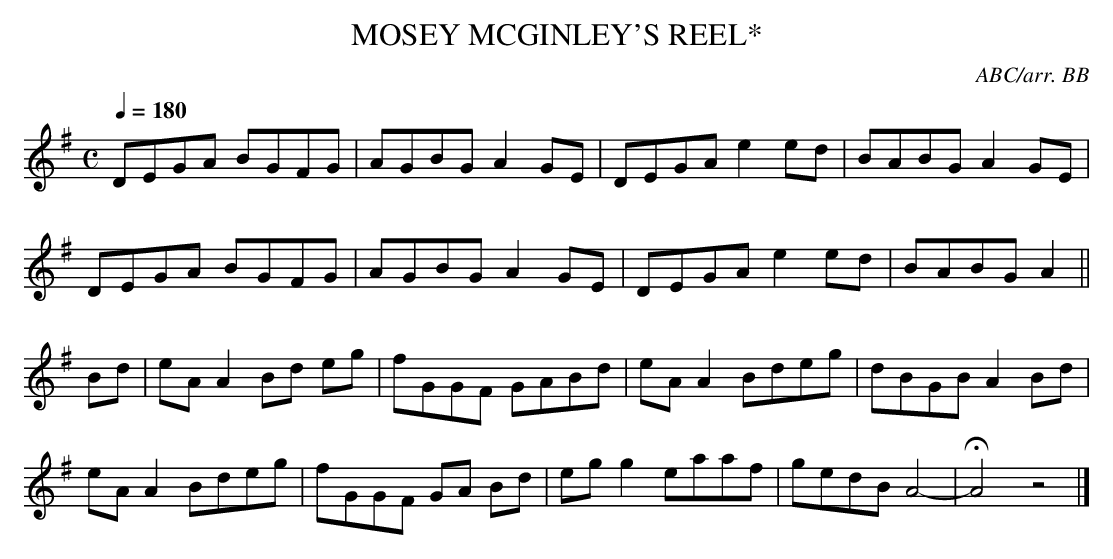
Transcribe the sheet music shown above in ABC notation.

X:1
T:MOSEY MCGINLEY'S REEL*
C:ABC/arr. BB
L:1/8
M:C
Q:1/4=180
K:Ador
DEGA BGFG|AGBG A2GE|DEGA e2ed|BABG A2GE|
DEGA BGFG|AGBG A2GE|DEGA e2ed|BABG A2||
Bd|eAA2 Bd eg|fGGF GABd|eAA2 Bdeg|\
dBGB A2Bd|
eAA2 Bdeg|fGGF GA Bd|egg2 eaaf|gedB A4-|HA4z4|]
